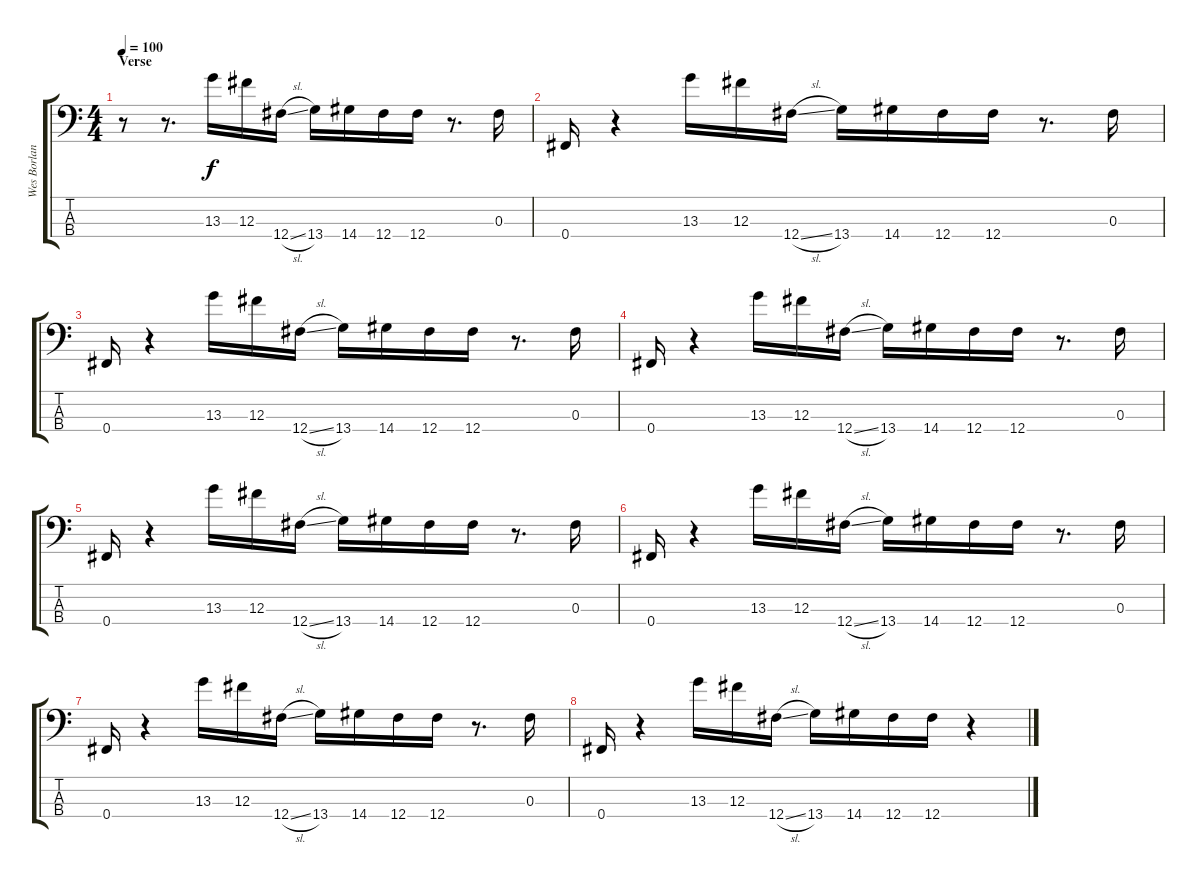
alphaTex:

\track ("Wes Borland - Guitar" "Wes Borlan") {instrument electricguitarclean}
\staff {score tabs}
\tuning (E3 B2 Gb2 Gb1) {hide}
\ts (4 4)
\section ("" "Verse")
\tempo 100
\clef f4
\ks c
r.8{dy f} r.8{d} 13.3.16 12.3.16 12.4{sl}.16 13.4.16 14.4.16 12.4.16 12.4.16 r.8{d} 0.3.16 |
0.4.16 r.4 13.3.16 12.3.16 12.4{sl}.16 13.4.16 14.4.16 12.4.16 12.4.16 r.8{d} 0.3.16 |
0.4.16 r.4 13.3.16 12.3.16 12.4{sl}.16 13.4.16 14.4.16 12.4.16 12.4.16 r.8{d} 0.3.16 |
0.4.16 r.4 13.3.16 12.3.16 12.4{sl}.16 13.4.16 14.4.16 12.4.16 12.4.16 r.8{d} 0.3.16 |
0.4.16 r.4 13.3.16 12.3.16 12.4{sl}.16 13.4.16 14.4.16 12.4.16 12.4.16 r.8{d} 0.3.16 |
0.4.16 r.4 13.3.16 12.3.16 12.4{sl}.16 13.4.16 14.4.16 12.4.16 12.4.16 r.8{d} 0.3.16 |
0.4.16 r.4 13.3.16 12.3.16 12.4{sl}.16 13.4.16 14.4.16 12.4.16 12.4.16 r.8{d} 0.3.16 |
0.4.16 r.4 13.3.16 12.3.16 12.4{sl}.16 13.4.16 14.4.16 12.4.16 12.4.16 r.4
